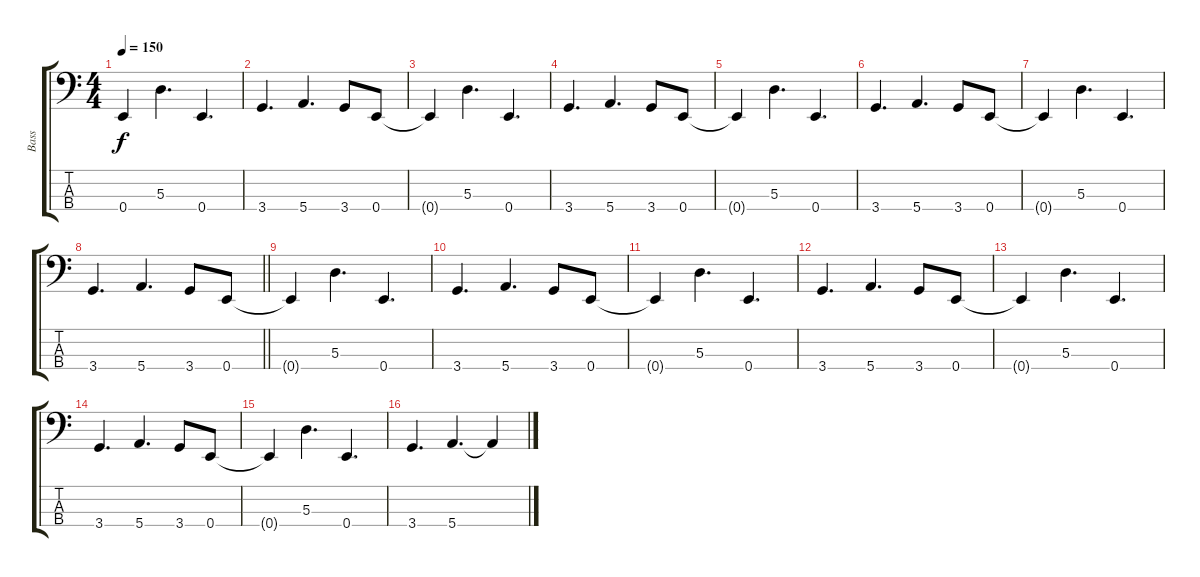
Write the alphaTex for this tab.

\track ("Bass" "Bass") {instrument electricbassfinger}
\staff {score tabs}
\tuning (G2 D2 A1 E1) {hide}
\ts (4 4)
\section ("" "")
\tempo 150
\clef f4
\ks c
0.4{t}.4{dy f} 5.3.4{d} 0.4.4{d} |
3.4.4{d} 5.4.4{d} 3.4.8 0.4.8 |
0.4{t}.4 5.3.4{d} 0.4.4{d} |
3.4.4{d} 5.4.4{d} 3.4.8 0.4.8 |
0.4{t}.4 5.3.4{d} 0.4.4{d} |
3.4.4{d} 5.4.4{d} 3.4.8 0.4.8 |
0.4{t}.4 5.3.4{d} 0.4.4{d} |
\barLineRight lightlight
3.4.4{d} 5.4.4{d} 3.4.8 0.4.8 |
\section ("" "")
0.4{t}.4 5.3.4{d} 0.4.4{d} |
3.4.4{d} 5.4.4{d} 3.4.8 0.4.8 |
0.4{t}.4 5.3.4{d} 0.4.4{d} |
3.4.4{d} 5.4.4{d} 3.4.8 0.4.8 |
0.4{t}.4 5.3.4{d} 0.4.4{d} |
3.4.4{d} 5.4.4{d} 3.4.8 0.4.8 |
0.4{t}.4 5.3.4{d} 0.4.4{d} |
3.4.4{d} 5.4.4{d} 5.4{t}.4
